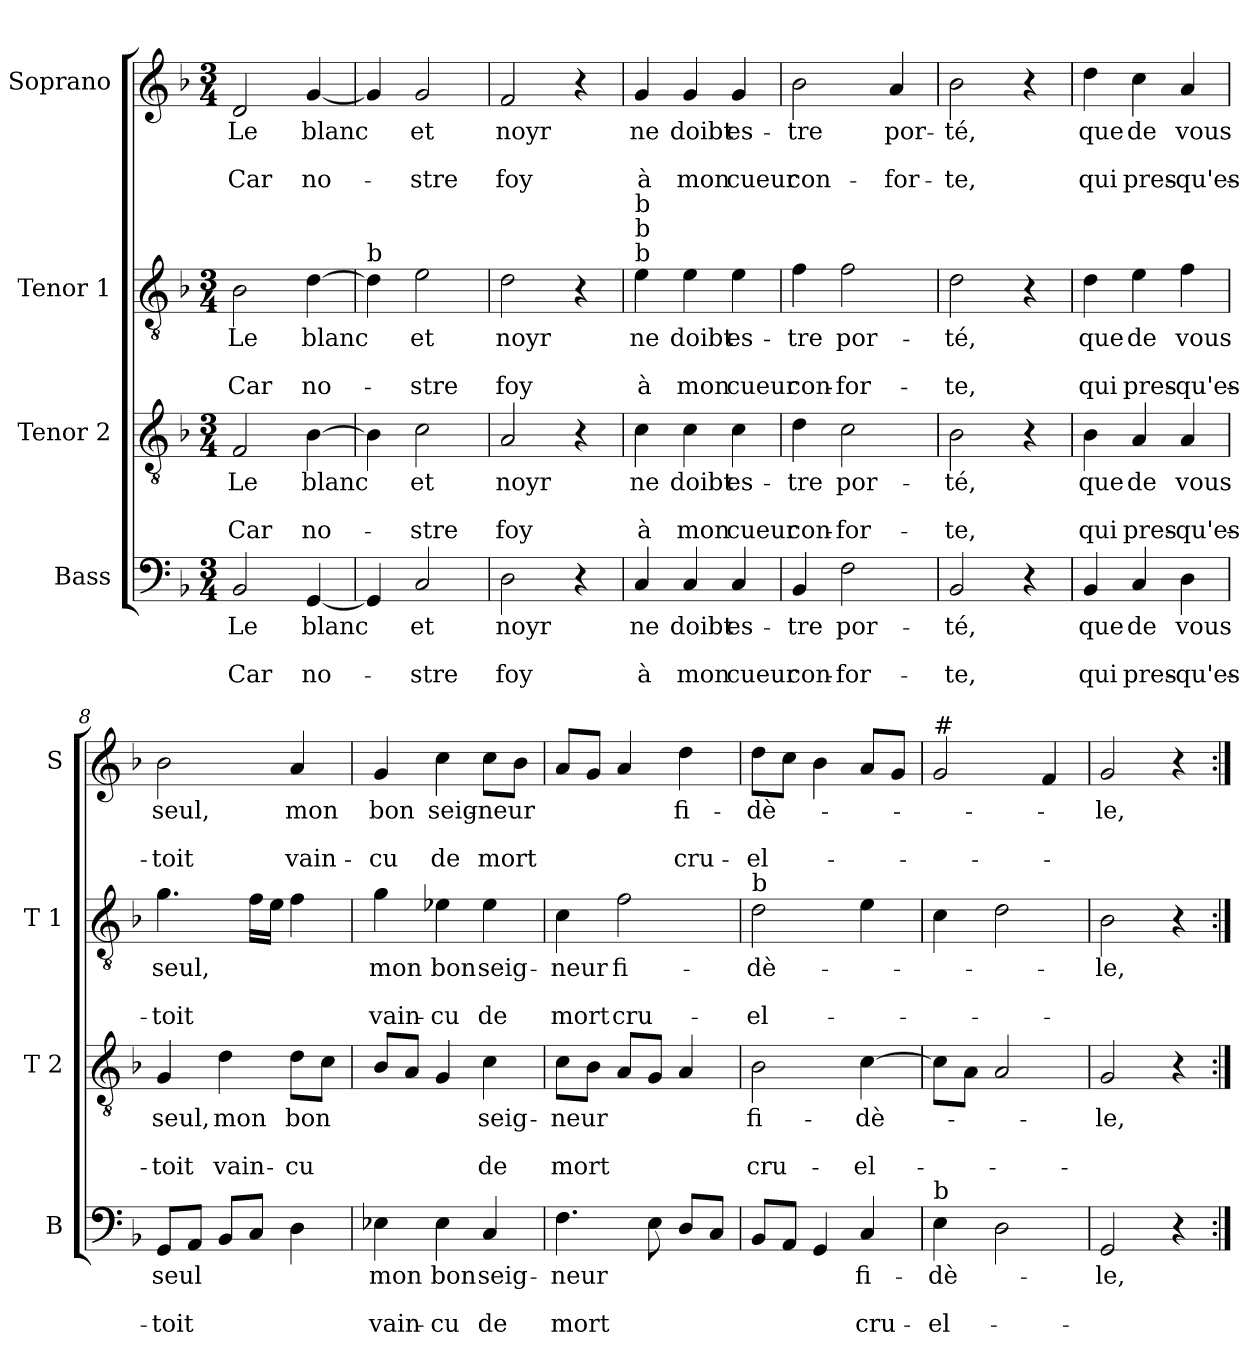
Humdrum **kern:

**kern	**text	**text	**text	**kern	**text	**text	**text	**kern	**text	**text	**text	**kern	**text	**text	**text
*part4	*part4	*part4	*part4	*part3	*part3	*part3	*part3	*part2	*part2	*part2	*part2	*part1	*part1	*part1	*part1
*staff4	*staff4	*staff4	*staff4	*staff3	*staff3	*staff3	*staff3	*staff2	*staff2	*staff2	*staff2	*staff1	*staff1	*staff1	*staff1
*I"Bass	*	*	*	*I"Tenor 2	*	*	*	*I"Tenor 1	*	*	*	*I"Soprano	*	*	*
*I'B	*	*	*	*I'T 2	*	*	*	*I'T 1	*	*	*	*I'S	*	*	*
*clefF4	*	*	*	*clefGv2	*	*	*	*clefGv2	*	*	*	*clefG2	*	*	*
*k[b-]	*	*	*	*k[b-]	*	*	*	*k[b-]	*	*	*	*k[b-]	*	*	*
*F:	*	*	*	*F:	*	*	*	*F:	*	*	*	*F:	*	*	*
*M3/4	*	*	*	*M3/4	*	*	*	*M3/4	*	*	*	*M3/4	*	*	*
=1	=1	=1	=1	=1	=1	=1	=1	=1	=1	=1	=1	=1	=1	=1	=1
!	!LO:LY:b	!	!LO:LY:b	!	!LO:LY:b	!	!LO:LY:b	!	!LO:LY:b	!	!LO:LY:b	!	!LO:LY:b	!	!LO:LY:b
2BB-/	Le	.	Car	2F/	Le	.	Car	2B-\	Le	.	Car	2d/	Le	.	Car
!	!LO:LY:b	!	!LO:LY:b	!	!LO:LY:b	!	!LO:LY:b	!	!LO:LY:b	!	!LO:LY:b	!	!LO:LY:b	!	!LO:LY:b
[4GG/	blanc	.	no-	[4B-\	blanc	.	no-	[4d\	blanc	.	no-	[4g/	blanc	.	no-
=2	=2	=2	=2	=2	=2	=2	=2	=2	=2	=2	=2	=2	=2	=2	=2
!	!	!	!	!	!	!	!	!LO:TX:a:t=b	!	!	!	!	!	!	!
4GG/]	.	.	.	4B-\]	.	.	.	4d\]	.	.	.	4g/]	.	.	.
!	!LO:LY:b	!	!LO:LY:b	!	!LO:LY:b	!	!LO:LY:b	!	!LO:LY:b	!	!LO:LY:b	!	!LO:LY:b	!	!LO:LY:b
2C/	et	.	-stre	2c\	et	.	-stre	2e\	et	.	-stre	2g/	et	.	-stre
=3	=3	=3	=3	=3	=3	=3	=3	=3	=3	=3	=3	=3	=3	=3	=3
!	!LO:LY:b	!	!LO:LY:b	!	!LO:LY:b	!	!LO:LY:b	!	!LO:LY:b	!	!LO:LY:b	!	!LO:LY:b	!	!LO:LY:b
2D\	noyr	.	foy	2A/	noyr	.	foy	2d\	noyr	.	foy	2f/	noyr	.	foy
4r	.	.	.	4r	.	.	.	4r	.	.	.	4r	.	.	.
=4	=4	=4	=4	=4	=4	=4	=4	=4	=4	=4	=4	=4	=4	=4	=4
!	!	!	!	!	!	!	!	!LO:TX:a:t=b	!	!	!	!	!	!	!
!	!	!	!	!	!	!	!	!LO:TX:a:t=b	!	!	!	!	!	!	!
!	!	!	!	!	!	!	!	!LO:TX:a:t=b	!	!	!	!	!	!	!
!	!LO:LY:b	!	!LO:LY:b	!	!LO:LY:b	!	!LO:LY:b	!	!LO:LY:b	!	!LO:LY:b	!	!LO:LY:b	!	!LO:LY:b
4C/	ne	.	à	4c\	ne	.	à	4e\	ne	.	à	4g/	ne	.	à
!	!LO:LY:b	!	!LO:LY:b	!	!LO:LY:b	!	!LO:LY:b	!	!LO:LY:b	!	!LO:LY:b	!	!LO:LY:b	!	!LO:LY:b
4C/	doibt	.	mon	4c\	doibt	.	mon	4e\	doibt	.	mon	4g/	doibt	.	mon
!	!LO:LY:b	!	!LO:LY:b	!	!LO:LY:b	!	!LO:LY:b	!	!LO:LY:b	!	!LO:LY:b	!	!LO:LY:b	!	!LO:LY:b
4C/	es-	.	cueur	4c\	es-	.	cueur	4e\	es-	.	cueur	4g/	es-	.	cueur
=5	=5	=5	=5	=5	=5	=5	=5	=5	=5	=5	=5	=5	=5	=5	=5
!	!LO:LY:b	!	!LO:LY:b	!	!LO:LY:b	!	!LO:LY:b	!	!LO:LY:b	!	!LO:LY:b	!	!LO:LY:b	!	!LO:LY:b
4BB-/	-tre	.	con-	4d\	-tre	.	con-	4f\	-tre	.	con-	2b-\	-tre	.	con-
!	!LO:LY:b	!	!LO:LY:b	!	!LO:LY:b	!	!LO:LY:b	!	!LO:LY:b	!	!LO:LY:b	!	!	!	!
2F\	por-	.	-for-	2c\	por-	.	-for-	2f\	por-	.	-for-	.	.	.	.
!	!	!	!	!	!	!	!	!	!	!	!	!	!LO:LY:b	!	!LO:LY:b
.	.	.	.	.	.	.	.	.	.	.	.	4a/	por-	.	-for-
=6	=6	=6	=6	=6	=6	=6	=6	=6	=6	=6	=6	=6	=6	=6	=6
!	!LO:LY:b	!	!LO:LY:b	!	!LO:LY:b	!	!LO:LY:b	!	!LO:LY:b	!	!LO:LY:b	!	!LO:LY:b	!	!LO:LY:b
2BB-/	-té,	.	-te,	2B-\	-té,	.	-te,	2d\	-té,	.	-te,	2b-\	-té,	.	-te,
4r	.	.	.	4r	.	.	.	4r	.	.	.	4r	.	.	.
!!LO:LB:g=z
=7	=7	=7	=7	=7	=7	=7	=7	=7	=7	=7	=7	=7	=7	=7	=7
!	!LO:LY:b	!	!LO:LY:b	!	!LO:LY:b	!	!LO:LY:b	!	!LO:LY:b	!	!LO:LY:b	!	!LO:LY:b	!	!LO:LY:b
4BB-/	que	.	qui	4B-\	que	.	qui	4d\	que	.	qui	4dd\	que	.	qui
!	!LO:LY:b	!	!LO:LY:b	!	!LO:LY:b	!	!LO:LY:b	!	!LO:LY:b	!	!LO:LY:b	!	!LO:LY:b	!	!LO:LY:b
4C/	de	.	pres-	4A/	de	.	pres-	4e\	de	.	pres-	4cc\	de	.	pres-
!	!LO:LY:b	!	!LO:LY:b	!	!LO:LY:b	!	!LO:LY:b	!	!LO:LY:b	!	!LO:LY:b	!	!LO:LY:b	!	!LO:LY:b
4D\	vous	.	-qu'es-	4A/	vous	.	-qu'es-	4f\	vous	.	-qu'es-	4a/	vous	.	-qu'es-
=8	=8	=8	=8	=8	=8	=8	=8	=8	=8	=8	=8	=8	=8	=8	=8
!	!LO:LY:b	!	!LO:LY:b	!	!LO:LY:b	!	!LO:LY:b	!	!LO:LY:b	!	!LO:LY:b	!	!LO:LY:b	!	!LO:LY:b
8GG/L	seul	.	-toit	4G/	seul,	.	-toit	4.g\	seul,	.	-toit	2b-\	seul,	.	-toit
8AA/J	.	.	.	.	.	.	.	.	.	.	.	.	.	.	.
!	!	!	!	!	!LO:LY:b	!	!LO:LY:b	!	!	!	!	!	!	!	!
8BB-/L	.	.	.	4d\	mon	.	vain-	.	.	.	.	.	.	.	.
8C/J	.	.	.	.	.	.	.	16f\LL	.	.	.	.	.	.	.
.	.	.	.	.	.	.	.	16e\JJ	.	.	.	.	.	.	.
!	!	!	!	!	!LO:LY:b	!	!LO:LY:b	!	!	!	!	!	!LO:LY:b	!	!LO:LY:b
4D\	.	.	.	8d\L	bon	.	-cu	4f\	.	.	.	4a/	mon	.	vain-
.	.	.	.	8c\J	.	.	.	.	.	.	.	.	.	.	.
=9	=9	=9	=9	=9	=9	=9	=9	=9	=9	=9	=9	=9	=9	=9	=9
!	!LO:LY:b	!	!LO:LY:b	!	!	!	!	!	!LO:LY:b	!	!LO:LY:b	!	!LO:LY:b	!	!LO:LY:b
4E-X\	mon	.	vain-	8B-/L	.	.	.	4g\	mon	.	vain-	4g/	bon	.	-cu
.	.	.	.	8A/J	.	.	.	.	.	.	.	.	.	.	.
!	!LO:LY:b	!	!LO:LY:b	!	!	!	!	!	!LO:LY:b	!	!LO:LY:b	!	!LO:LY:b	!	!LO:LY:b
4E-\	bon	.	-cu	4G/	.	.	.	4e-X\	bon	.	-cu	4cc\	seig-	.	de
!	!LO:LY:b	!	!LO:LY:b	!	!LO:LY:b	!	!LO:LY:b	!	!LO:LY:b	!	!LO:LY:b	!	!LO:LY:b	!	!LO:LY:b
4C/	seig-	.	de	4c\	seig-	.	de	4e-\	seig-	.	de	8cc\L	-neur	.	mort
.	.	.	.	.	.	.	.	.	.	.	.	8b-\J	.	.	.
=10	=10	=10	=10	=10	=10	=10	=10	=10	=10	=10	=10	=10	=10	=10	=10
!	!LO:LY:b	!	!LO:LY:b	!	!LO:LY:b	!	!LO:LY:b	!	!LO:LY:b	!	!LO:LY:b	!	!	!	!
4.F\	-neur	.	mort	8c\L	-neur	.	mort	4c\	-neur	.	mort	8a/L	.	.	.
.	.	.	.	8B-\J	.	.	.	.	.	.	.	8g/J	.	.	.
!	!	!	!	!	!	!	!	!	!LO:LY:b	!	!LO:LY:b	!	!	!	!
.	.	.	.	8A/L	.	.	.	2f\	fi-	.	cru-	4a/	.	.	.
8E\	.	.	.	8G/J	.	.	.	.	.	.	.	.	.	.	.
!	!	!	!	!	!	!	!	!	!	!	!	!	!LO:LY:b	!	!LO:LY:b
8D/L	.	.	.	4A/	.	.	.	.	.	.	.	4dd\	fi-	.	cru-
8C/J	.	.	.	.	.	.	.	.	.	.	.	.	.	.	.
=11	=11	=11	=11	=11	=11	=11	=11	=11	=11	=11	=11	=11	=11	=11	=11
!	!	!	!	!	!	!	!	!LO:TX:a:t=b	!	!	!	!	!	!	!
!	!	!	!	!	!LO:LY:b	!	!LO:LY:b	!	!LO:LY:b	!	!LO:LY:b	!	!LO:LY:b	!	!LO:LY:b
8BB-/L	.	.	.	2B-\	fi-	.	cru-	2d\	-dè-	.	-el-	8dd\L	-dè-	.	-el-
8AA/J	.	.	.	.	.	.	.	.	.	.	.	8cc\J	.	.	.
4GG/	.	.	.	.	.	.	.	.	.	.	.	4b-\	.	.	.
!	!LO:LY:b	!	!LO:LY:b	!	!LO:LY:b	!	!LO:LY:b	!	!	!	!	!	!	!	!
4C/	fi-	.	cru-	[4c\	-dè-	.	-el-	4e\	.	.	.	8a/L	.	.	.
.	.	.	.	.	.	.	.	.	.	.	.	8g/J	.	.	.
=12	=12	=12	=12	=12	=12	=12	=12	=12	=12	=12	=12	=12	=12	=12	=12
!	!	!	!	!	!	!	!	!	!	!	!	!LO:TX:a:t=#	!	!	!
!LO:TX:a:t=b	!	!	!	!	!	!	!	!	!	!	!	!	!	!	!
!	!LO:LY:b	!	!LO:LY:b	!	!	!	!	!	!	!	!	!	!	!	!
4E\	-dè-	.	-el-	8c\L]	.	.	.	4c\	.	.	.	2g/	.	.	.
.	.	.	.	8A\J	.	.	.	.	.	.	.	.	.	.	.
2D\	.	.	.	2A/	.	.	.	2d\	.	.	.	.	.	.	.
.	.	.	.	.	.	.	.	.	.	.	.	4f/	.	.	.
=13	=13	=13	=13	=13	=13	=13	=13	=13	=13	=13	=13	=13	=13	=13	=13
!	!LO:LY:b	!	!	!	!LO:LY:b	!	!	!	!LO:LY:b	!	!	!	!LO:LY:b	!	!
2GG/	-le,	.	.	2G/	-le,	.	.	2B-\	-le,	.	.	2g/	-le,	.	.
4r	.	.	.	4r	.	.	.	4r	.	.	.	4r	.	.	.
=:|!	=:|!	=:|!	=:|!	=:|!	=:|!	=:|!	=:|!	=:|!	=:|!	=:|!	=:|!	=:|!	=:|!	=:|!	=:|!
*-	*-	*-	*-	*-	*-	*-	*-	*-	*-	*-	*-	*-	*-	*-	*-
